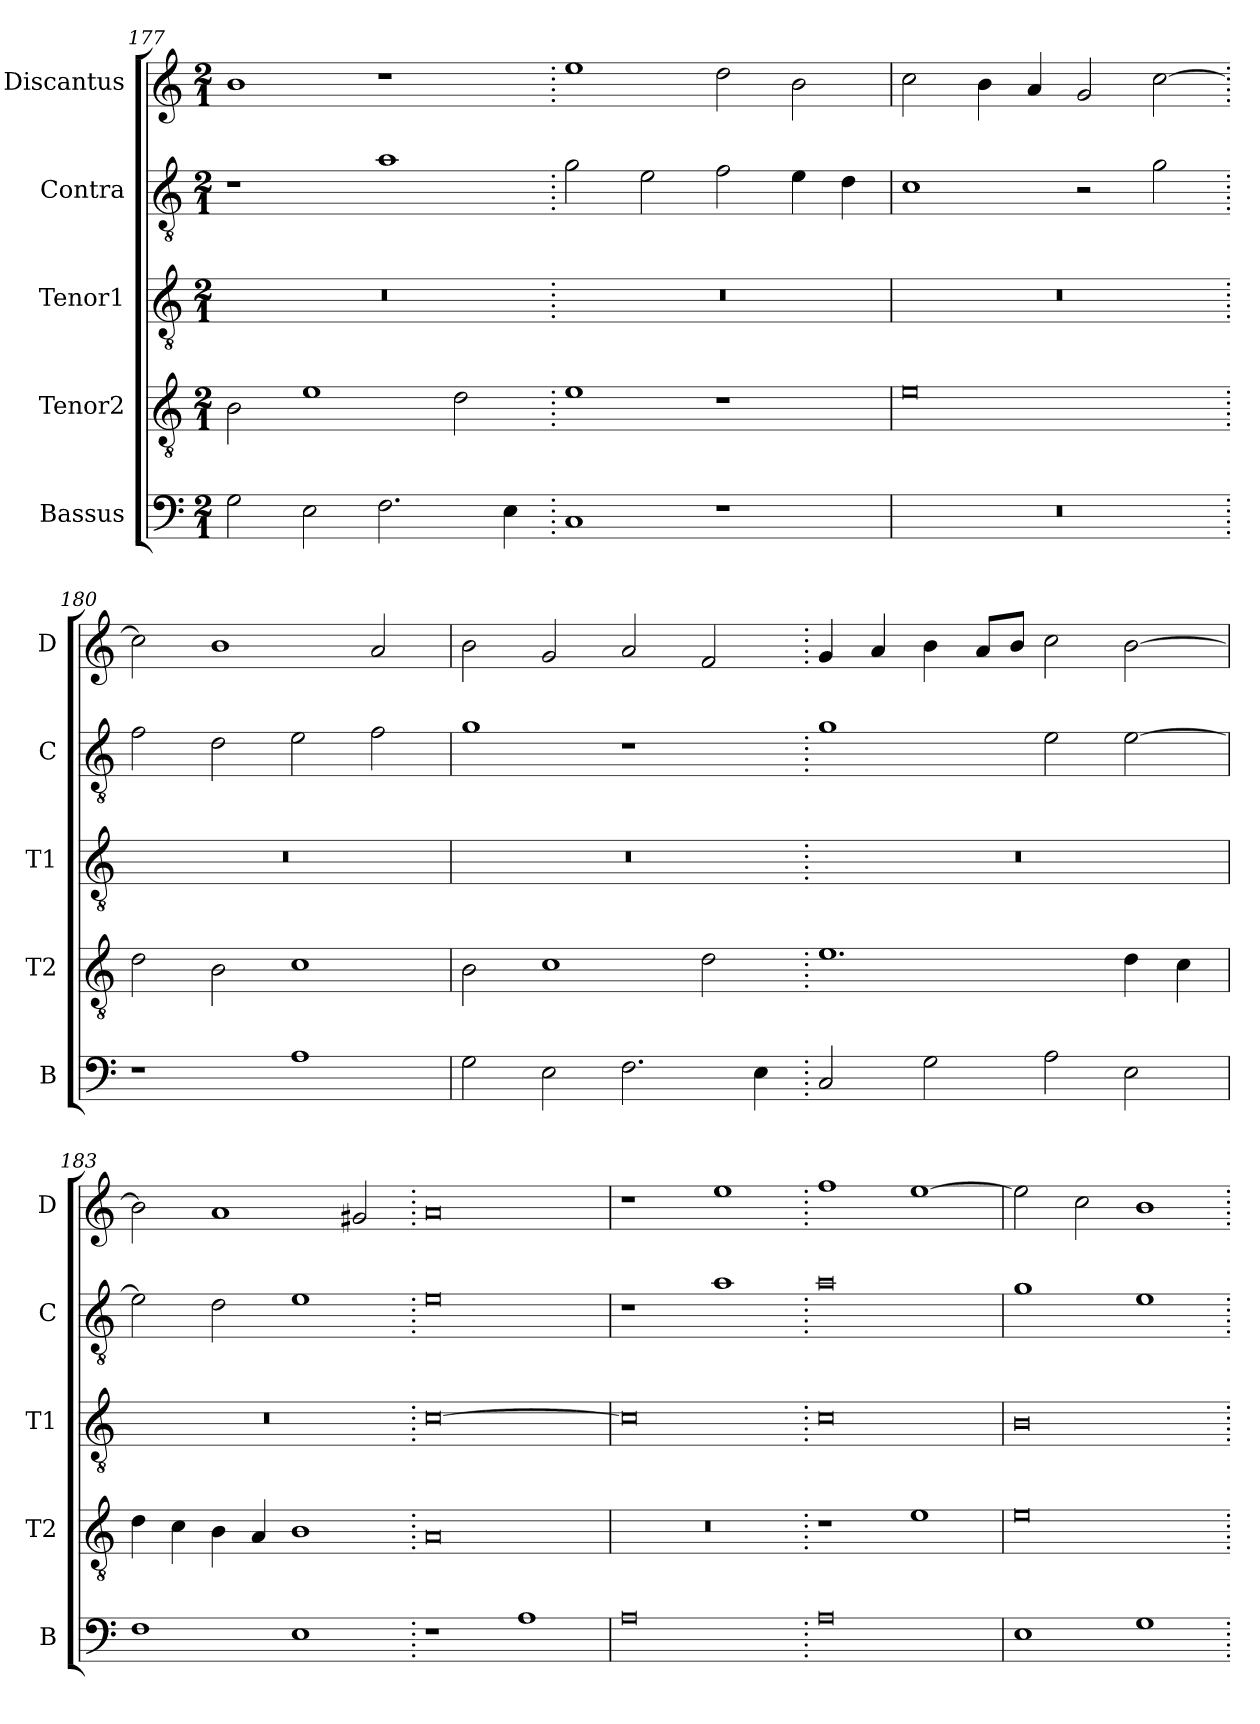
**kern	**kern	**kern	**kern	**kern
*part5	*part4	*part3	*part2	*part1
*staff5	*staff4	*staff3	*staff2	*staff1
*I"Bassus	*I"Tenor2	*I"Tenor1	*I"Contra	*I"Discantus
*I'B	*I'T2	*I'T1	*I'C	*I'D
*clefF4	*clefGv2	*clefGv2	*clefGv2	*clefG2
*k[]	*k[]	*k[]	*k[]	*k[]
*M2/1	*M2/1	*M2/1	*M2/1	*M2/1
=177	=177	=177	=177	=177
2G\	2B\	0r	1r	1b
2E\	1e	.	.	.
2.F\	.	.	1a	1r
.	2d\	.	.	.
4E\	.	.	.	.
=178.	=178.	=178.	=178.	=178.
1C	1e	0r	2g\	1ee
.	.	.	2e\	.
1r	1r	.	2f\	2dd\
.	.	.	4e\	2b\
.	.	.	4d\	.
=179	=179	=179	=179	=179
0r	0e	0r	1c	2cc\
.	.	.	.	4b\
.	.	.	.	4a/
.	.	.	2r	2g/
.	.	.	2g\	[2cc\
=180.	=180.	=180.	=180.	=180.
1r	2d\	0r	2f\	2cc\]
.	2B\	.	2d\	1b
1A	1c	.	2e\	.
.	.	.	2f\	2a/
=181	=181	=181	=181	=181
2G\	2B\	0r	1g	2b\
2E\	1c	.	.	2g/
2.F\	.	.	1r	2a/
.	2d\	.	.	2f/
4E\	.	.	.	.
=182.	=182.	=182.	=182.	=182.
2C/	1.e	0r	1g	4g/
.	.	.	.	4a/
2G\	.	.	.	4b\
.	.	.	.	8a/L
.	.	.	.	8b/J
2A\	.	.	2e\	2cc\
2E\	4d\	.	[2e\	[2b\
.	4c\	.	.	.
=183	=183	=183	=183	=183
1F	4d\	0r	2e\]	2b\]
.	4c\	.	.	.
.	4B\	.	2d\	1a
.	4A/	.	.	.
1E	1B	.	1e	.
.	.	.	.	2g#X/
=184.	=184.	=184.	=184.	=184.
1r	0A	[0c	0e	0a
1A	.	.	.	.
=185	=185	=185	=185	=185
0A	0r	0c]	1r	1r
.	.	.	1a	1ee
=186.	=186.	=186.	=186.	=186.
0A	1r	0c	0a	1ff
.	1e	.	.	[1ee
=187	=187	=187	=187	=187
1E	0e	0B	1g	2ee\]
.	.	.	.	2cc\
1G	.	.	1e	1b
=.	=.	=.	=.	=.
*-	*-	*-	*-	*-
